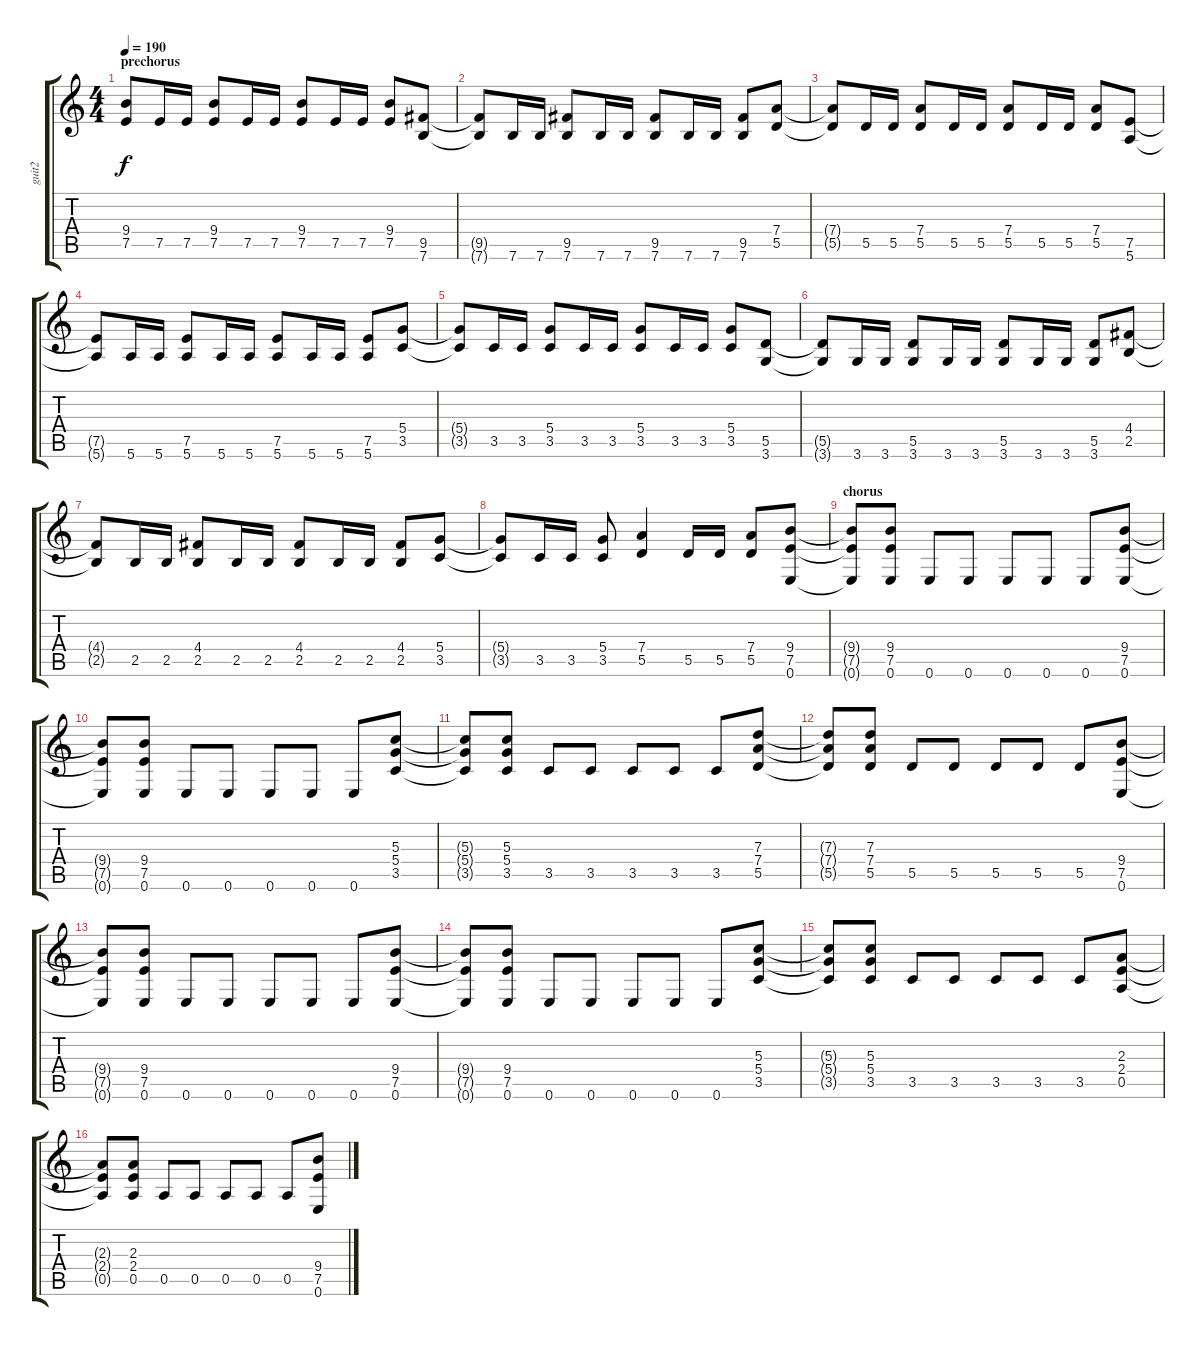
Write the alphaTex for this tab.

\track ("guit2" "guit2") {instrument distortionguitar}
\staff {score tabs}
\tuning (E4 B3 G3 D3 A2 E2) {hide}
\ts (4 4)
\section ("" "prechorus")
\tempo 190
\clef g2
\ks c
(9.4{t} 7.5{t}).8{dy f} 7.5.16 7.5.16 (9.4 7.5).8 7.5.16 7.5.16 (9.4 7.5).8 7.5.16 7.5.16 (9.4 7.5).8 (9.5 7.6).8 |
(9.5{t} 7.6{t}).8 7.6.16 7.6.16 (9.5 7.6).8 7.6.16 7.6.16 (9.5 7.6).8 7.6.16 7.6.16 (9.5 7.6).8 (7.4 5.5).8 |
(7.4{t} 5.5{t}).8 5.5.16 5.5.16 (7.4 5.5).8 5.5.16 5.5.16 (7.4 5.5).8 5.5.16 5.5.16 (7.4 5.5).8 (7.5 5.6).8 |
(7.5{t} 5.6{t}).8 5.6.16 5.6.16 (7.5 5.6).8 5.6.16 5.6.16 (7.5 5.6).8 5.6.16 5.6.16 (7.5 5.6).8 (5.4 3.5).8 |
(5.4{t} 3.5{t}).8 3.5.16 3.5.16 (5.4 3.5).8 3.5.16 3.5.16 (5.4 3.5).8 3.5.16 3.5.16 (5.4 3.5).8 (5.5 3.6).8 |
(5.5{t} 3.6{t}).8 3.6.16 3.6.16 (5.5 3.6).8 3.6.16 3.6.16 (5.5 3.6).8 3.6.16 3.6.16 (5.5 3.6).8 (4.4 2.5).8 |
(4.4{t} 2.5{t}).8 2.5.16 2.5.16 (4.4 2.5).8 2.5.16 2.5.16 (4.4 2.5).8 2.5.16 2.5.16 (4.4 2.5).8 (5.4 3.5).8 |
(5.4{t} 3.5{t}).8 3.5.16 3.5.16 (5.4 3.5).8 (7.4 5.5).4 5.5.16 5.5.16 (7.4 5.5).8 (9.4 7.5 0.6).8 |
\section ("" "chorus")
(9.4{t} 7.5{t} 0.6{t}).8 (9.4 7.5 0.6).8 0.6.8 0.6.8 0.6.8 0.6.8 0.6.8 (9.4 7.5 0.6).8 |
(9.4{t} 7.5{t} 0.6{t}).8 (9.4 7.5 0.6).8 0.6.8 0.6.8 0.6.8 0.6.8 0.6.8 (5.3 5.4 3.5).8 |
(5.3{t} 5.4{t} 3.5{t}).8 (5.3 5.4 3.5).8 3.5.8 3.5.8 3.5.8 3.5.8 3.5.8 (7.3 7.4 5.5).8 |
(7.3{t} 7.4{t} 5.5{t}).8 (7.3 7.4 5.5).8 5.5.8 5.5.8 5.5.8 5.5.8 5.5.8 (9.4 7.5 0.6).8 |
(9.4{t} 7.5{t} 0.6{t}).8 (9.4 7.5 0.6).8 0.6.8 0.6.8 0.6.8 0.6.8 0.6.8 (9.4 7.5 0.6).8 |
(9.4{t} 7.5{t} 0.6{t}).8 (9.4 7.5 0.6).8 0.6.8 0.6.8 0.6.8 0.6.8 0.6.8 (5.3 5.4 3.5).8 |
(5.3{t} 5.4{t} 3.5{t}).8 (5.3 5.4 3.5).8 3.5.8 3.5.8 3.5.8 3.5.8 3.5.8 (2.3 2.4 0.5).8 |
(2.3{t} 2.4{t} 0.5{t}).8 (2.3 2.4 0.5).8 0.5.8 0.5.8 0.5.8 0.5.8 0.5.8 (9.4 7.5 0.6).8
